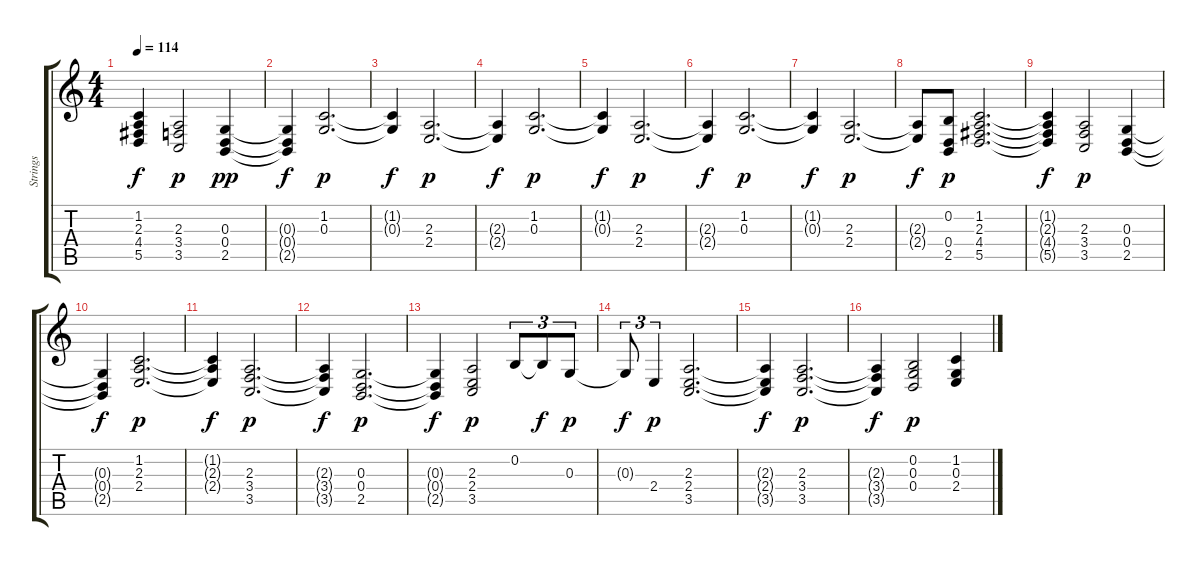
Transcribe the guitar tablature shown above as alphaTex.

\track ("Strings" "Strings") {instrument stringensemble1}
\staff {score tabs}
\tuning (E4 B3 G3 D3 A2 E2) {hide}
\ts (4 4)
\tempo 114
\clef g2
\ks c
(1.2{t} 2.3{t} 4.4{t} 5.5{t}).4{dy f} (2.3 3.4 3.5).2{dy p} (0.3 0.4 2.5).4{dy pp} |
(0.3{t} 0.4{t} 2.5{t}).4{dy f} (1.2 0.3).2{d dy p} |
(1.2{t} 0.3{t}).4{dy f} (2.3 2.4).2{d dy p} |
(2.3{t} 2.4{t}).4{dy f} (1.2 0.3).2{d dy p} |
(1.2{t} 0.3{t}).4{dy f} (2.3 2.4).2{d dy p} |
(2.3{t} 2.4{t}).4{dy f} (1.2 0.3).2{d dy p} |
(1.2{t} 0.3{t}).4{dy f} (2.3 2.4).2{d dy p} |
(2.3{t} 2.4{t}).8{dy f} (0.2 0.4 2.5).8{dy p} (1.2 2.3 4.4 5.5).2{d} |
(1.2{t} 2.3{t} 4.4{t} 5.5{t}).4{dy f} (2.3 3.4 3.5).2{dy p} (0.3 0.4 2.5).4 |
(0.3{t} 0.4{t} 2.5{t}).4{dy f} (1.2 2.3 2.4).2{d dy p} |
(1.2{t} 2.3{t} 2.4{t}).4{dy f} (2.3 3.4 3.5).2{d dy p} |
(2.3{t} 3.4{t} 3.5{t}).4{dy f} (0.3 0.4 2.5).2{d dy p} |
(0.3{t} 0.4{t} 2.5{t}).4{dy f} (2.3 2.4 3.5).2{dy p} 0.2.8{tu (3 2)} 0.2{t}.8{tu (3 2) dy f} 0.3.8{tu (3 2) dy p} |
0.3{t}.8{tu (3 2) dy f} 2.4.4{tu (3 2) dy p} (2.3 2.4 3.5).2{d} |
(2.3{t} 2.4{t} 3.5{t}).4{dy f} (2.3 3.4 3.5).2{d dy p} |
(2.3{t} 3.4{t} 3.5{t}).4{dy f} (0.2 0.3 0.4).2{dy p} (1.2 0.3 2.4).4
